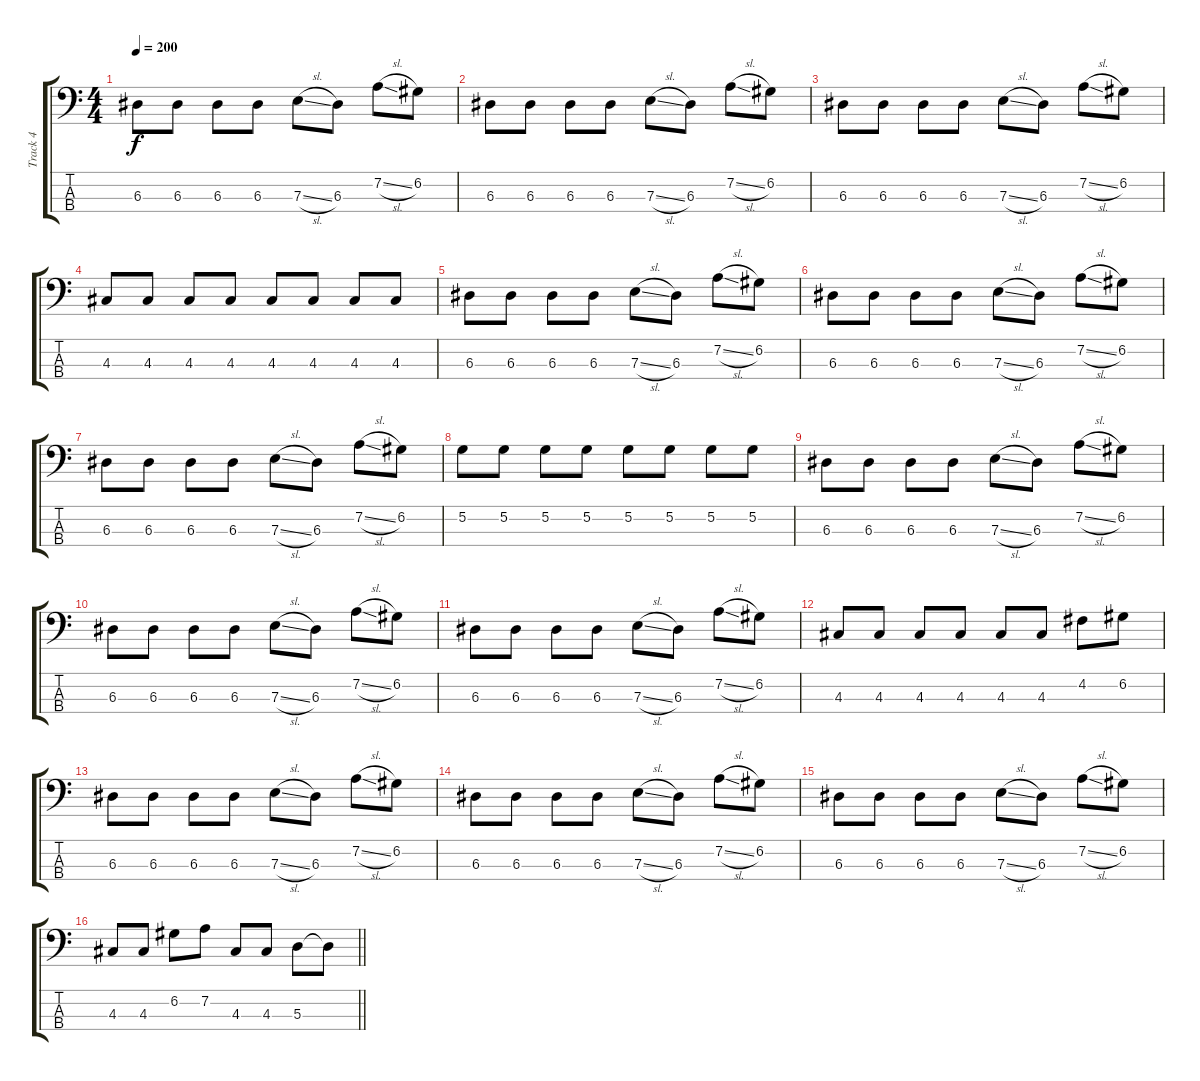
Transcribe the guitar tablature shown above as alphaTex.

\track ("Track 4" "Track 4") {instrument electricbassfinger}
\staff {score tabs}
\tuning (G2 D2 A1 E1) {hide}
\ts (4 4)
\tempo 200
\clef f4
\ks c
6.3.8{dy f} 6.3.8 6.3.8 6.3.8 7.3{sl}.8 6.3.8 7.2{sl}.8 6.2.8 |
6.3.8 6.3.8 6.3.8 6.3.8 7.3{sl}.8 6.3.8 7.2{sl}.8 6.2.8 |
6.3.8 6.3.8 6.3.8 6.3.8 7.3{sl}.8 6.3.8 7.2{sl}.8 6.2.8 |
4.3.8 4.3.8 4.3.8 4.3.8 4.3.8 4.3.8 4.3.8 4.3.8 |
6.3.8 6.3.8 6.3.8 6.3.8 7.3{sl}.8 6.3.8 7.2{sl}.8 6.2.8 |
6.3.8 6.3.8 6.3.8 6.3.8 7.3{sl}.8 6.3.8 7.2{sl}.8 6.2.8 |
6.3.8 6.3.8 6.3.8 6.3.8 7.3{sl}.8 6.3.8 7.2{sl}.8 6.2.8 |
5.2.8 5.2.8 5.2.8 5.2.8 5.2.8 5.2.8 5.2.8 5.2.8 |
6.3.8 6.3.8 6.3.8 6.3.8 7.3{sl}.8 6.3.8 7.2{sl}.8 6.2.8 |
6.3.8 6.3.8 6.3.8 6.3.8 7.3{sl}.8 6.3.8 7.2{sl}.8 6.2.8 |
6.3.8 6.3.8 6.3.8 6.3.8 7.3{sl}.8 6.3.8 7.2{sl}.8 6.2.8 |
4.3.8 4.3.8 4.3.8 4.3.8 4.3.8 4.3.8 4.2.8 6.2.8 |
6.3.8 6.3.8 6.3.8 6.3.8 7.3{sl}.8 6.3.8 7.2{sl}.8 6.2.8 |
6.3.8 6.3.8 6.3.8 6.3.8 7.3{sl}.8 6.3.8 7.2{sl}.8 6.2.8 |
6.3.8 6.3.8 6.3.8 6.3.8 7.3{sl}.8 6.3.8 7.2{sl}.8 6.2.8 |
\barLineRight lightlight
4.3.8 4.3.8 6.2.8 7.2.8 4.3.8 4.3.8 5.3.8 5.3{t}.8
